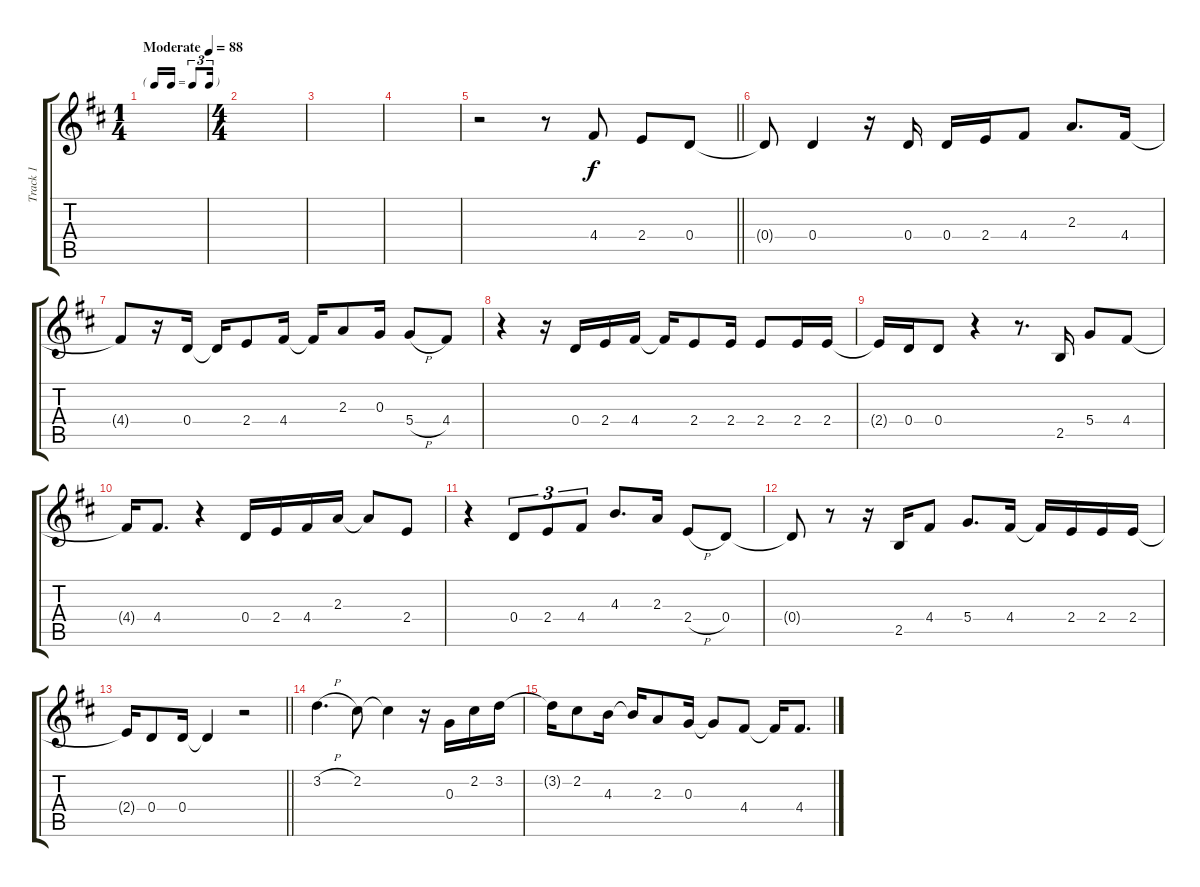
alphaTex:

\track ("Track 1" "Track 1") {instrument electricguitarjazz}
\staff {score tabs}
\tuning (E4 B3 G3 D3 A2 E2) {hide}
\ts (1 4)
\tf triplet16th
\tempo (88 "Moderate")
\clef g2
\ks d
|
\ts (4 4)
|
|
|
\barLineRight lightlight
r.2 r.8 4.4.8 2.4.8 0.4.8 |
0.4{t}.8 0.4.4 r.16 0.4.16 0.4.16 2.4.16 4.4.8 2.3.8{d} 4.4.16 |
4.4{t}.8 r.16 0.4.16 0.4{t}.16 2.4.8 4.4.16 4.4{t}.16 2.3.8 0.3.16 5.4{h}.8 4.4.8 |
r.4 r.16 0.4.16 2.4.16 4.4.16 4.4{t}.16 2.4.8 2.4.16 2.4.8 2.4.16 2.4.16 |
2.4{t}.16 0.4.16 0.4.8 r.4 r.8{d} 2.5.16 5.4.8 4.4.8 |
4.4{t}.16 4.4.8{d} r.4 0.4.16 2.4.16 4.4.16 2.3.16 2.3{t}.8 2.4.8 |
r.4 0.4.8{tu (3 2)} 2.4.8{tu (3 2)} 4.4.8{tu (3 2)} 4.3.8{d} 2.3.16 2.4{h}.8 0.4.8 |
0.4{t}.8 r.8 r.16 2.5.16 4.4.8 5.4.8{d} 4.4.16 4.4{t}.16 2.4.16 2.4.16 2.4.16 |
\barLineRight lightlight
2.4{t}.16 0.4.8 0.4.16 0.4{t}.4 r.2 |
3.2{h}.4{d} 2.2.8 2.2{t}.4 r.16 0.3.16 2.2.16 3.2.16 |
3.2{t}.16 2.2.8 4.3.16 4.3{t}.16 2.3.8 0.3.16 0.3{t}.8 4.4.8 4.4{t}.16 4.4.8{d}
